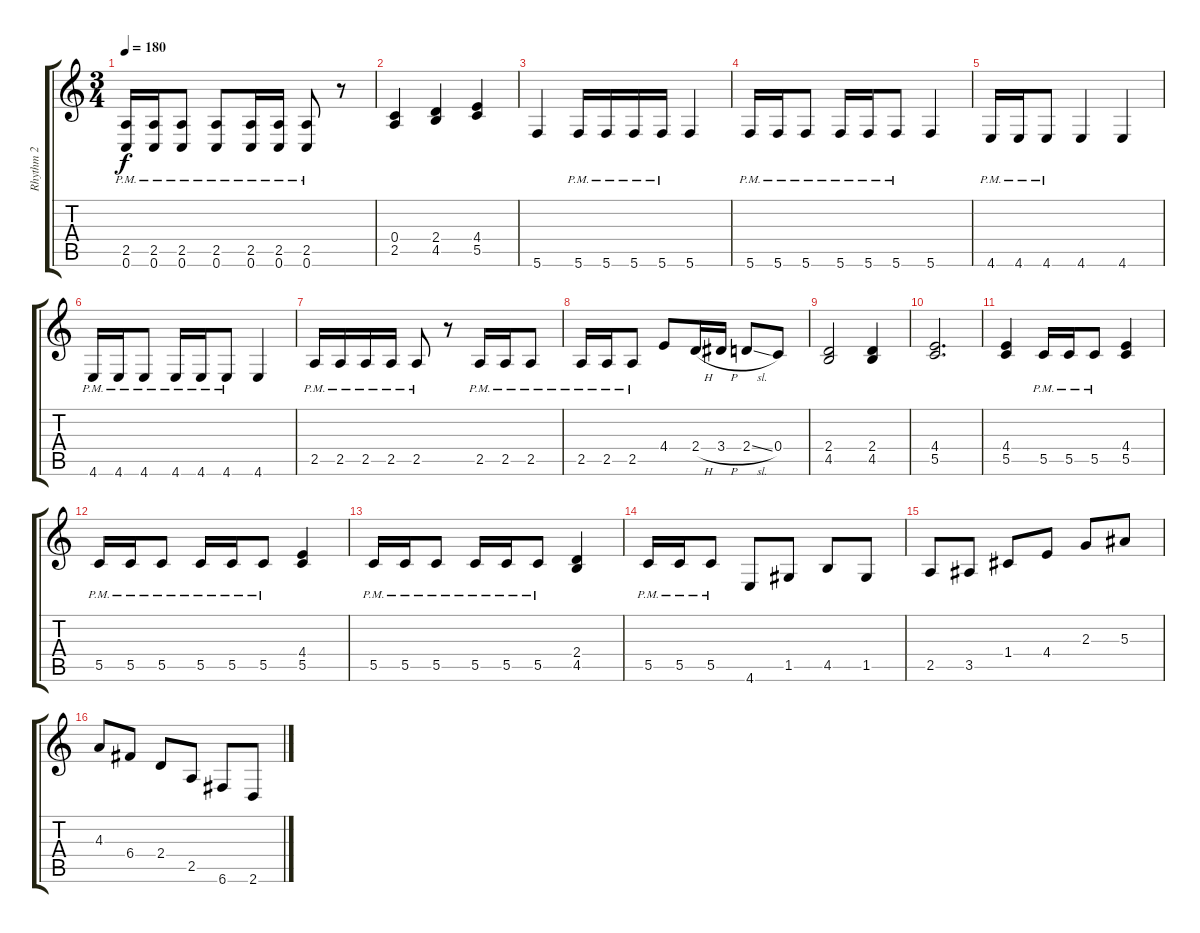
\track ("Rhythm 2" "Rhythm 2") {instrument overdrivenguitar}
\staff {score tabs}
\tuning (D4 A3 F3 C3 G2 C2) {hide}
\ts (3 4)
\tempo 180
\clef g2
\ks c
(2.5{pm} 0.6{pm}).16{dy f} (2.5{pm} 0.6{pm}).16 (2.5{pm} 0.6{pm}).8 (2.5{pm} 0.6{pm}).8 (2.5{pm} 0.6{pm}).16 (2.5{pm} 0.6{pm}).16 (2.5{pm} 0.6{pm}).8 r.8 |
(0.4 2.5).4 (2.4 4.5).4 (4.4 5.5).4 |
5.6.4 5.6{pm}.16 5.6{pm}.16 5.6{pm}.16 5.6{pm}.16 5.6.4 |
5.6{pm}.16 5.6{pm}.16 5.6{pm}.8 5.6{pm}.16 5.6{pm}.16 5.6{pm}.8 5.6.4 |
4.6{pm}.16 4.6{pm}.16 4.6{pm}.8 4.6.4 4.6.4 |
4.6{pm}.16 4.6{pm}.16 4.6{pm}.8 4.6{pm}.16 4.6{pm}.16 4.6{pm}.8 4.6.4 |
2.5{pm}.16 2.5{pm}.16 2.5{pm}.16 2.5{pm}.16 2.5{pm}.8 r.8 2.5{pm}.16 2.5{pm}.16 2.5{pm}.8 |
2.5{pm}.16 2.5{pm}.16 2.5{pm}.8 4.4.8 2.4{h}.16 3.4{h}.16 2.4{sl}.8 0.4.8 |
(2.4 4.5).2 (2.4 4.5).4 |
(4.4 5.5).2{d} |
(4.4 5.5).4 5.5{pm}.16 5.5{pm}.16 5.5{pm}.8 (4.4 5.5).4 |
5.5{pm}.16 5.5{pm}.16 5.5{pm}.8 5.5{pm}.16 5.5{pm}.16 5.5{pm}.8 (4.4 5.5).4 |
5.5{pm}.16 5.5{pm}.16 5.5{pm}.8 5.5{pm}.16 5.5{pm}.16 5.5{pm}.8 (2.4 4.5).4 |
5.5{pm}.16 5.5{pm}.16 5.5{pm}.8 4.6.8 1.5.8 4.5.8 1.5.8 |
2.5.8 3.5.8 1.4.8 4.4.8 2.3.8 5.3.8 |
4.3.8 6.4.8 2.4.8 2.5.8 6.6.8 2.6.8
